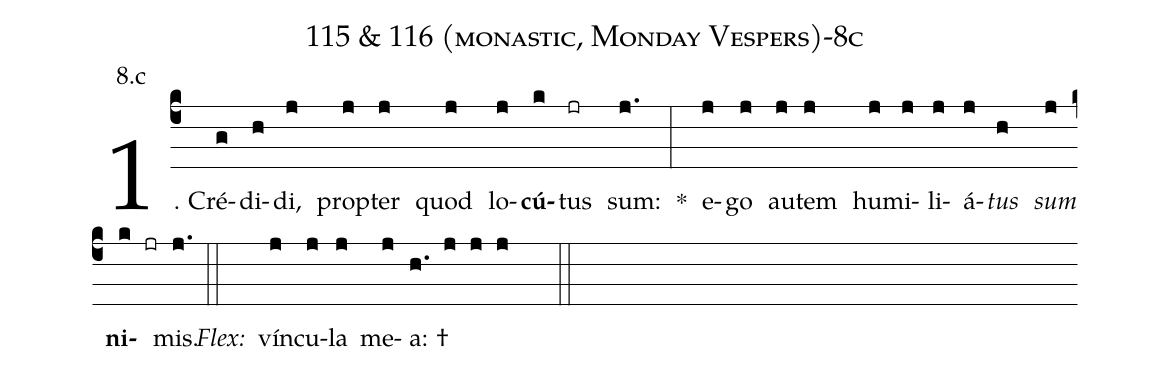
name: 115 & 116 (monastic, Monday Vespers)-8c;
annotation: 8.c;
%%
(c4)1. Cré(g)di(h)di,(j) prop(j)ter(j) quod(j) lo(j)<b>cú</b>(k)tus(jr) sum:(j.) *(:) e(j)go(j) au(j)tem(j) hu(j)mi(j)li(j)á(j)<i>tus</i>(h) <i>sum</i>(j) <b>ni</b>(k jr)mis.(j.) (::)
<i>Flex:</i>()  vín(j)cu(j)la(j) me(j)a: †(h. j j j  ::)
